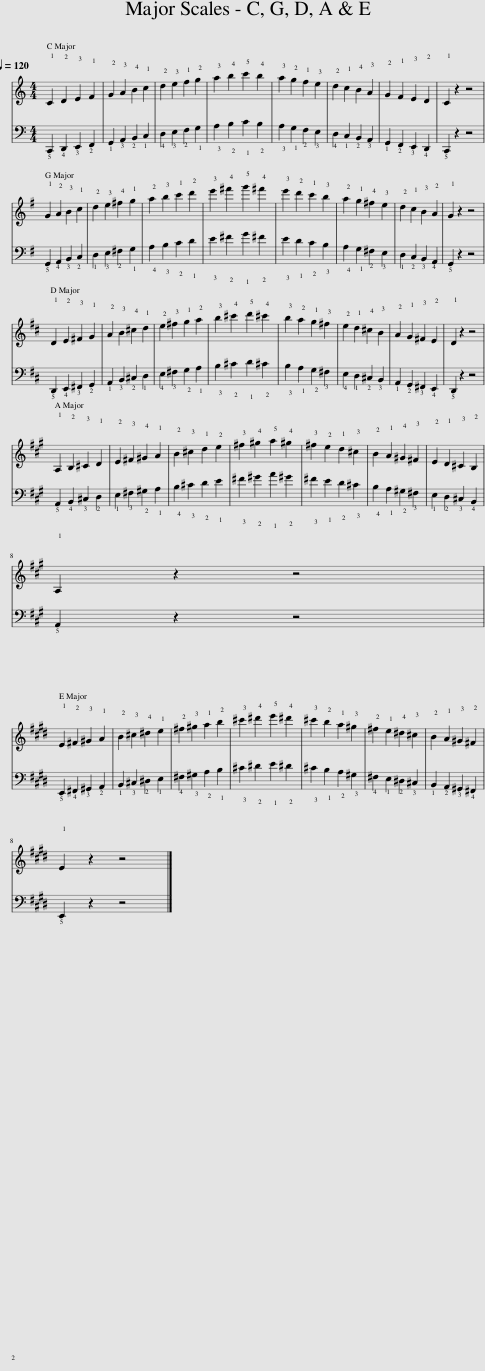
X:1
%%score { 1 | 2 }
L:1/8
Q:1/4=120
M:4/4
I:linebreak $
K:C
V:1 treble
V:2 bass
V:1
 !1!C2 !2!D2 !3!E2 !1!F2 | !2!G2 !3!A2 !4!B2 !1!c2 | !2!d2 !3!e2 !1!f2 !2!g2 | !3!a2 !4!b2 !5!c'2 !4!b2 | !3!a2 !2!g2 !1!f2 !3!e2 | %5
 !2!d2 !1!c2 !4!B2 !3!A2 | !2!G2 !1!F2 !3!E2 !2!D2 | !1!C2 z2 z4 |$[K:G] !1!G2 !2!A2 !3!B2 !1!c2 | !2!d2 !3!e2 !4!^f2 !1!g2 | %10
 !2!a2 !3!b2 !1!c'2 !2!d'2 | !3!e'2 !4!^f'2 !5!g'2 !4!^f'2 | !3!e'2 !2!d'2 !1!c'2 !3!b2 | !2!a2 !1!g2 !4!^f2 !3!e2 | !2!d2 !1!c2 !3!B2 !2!A2 | %15
 !1!G2 z2 z4 |$[K:D] !1!D2 !2!E2 !3!^F2 !1!G2 | !2!A2 !3!B2 !4!^c2 !1!d2 | !2!e2 !3!^f2 !1!g2 !2!a2 | !3!b2 !4!^c'2 !5!d'2 !4!^c'2 | %20
 !3!b2 !2!a2 !1!g2 !3!^f2 | !2!e2 !1!d2 !4!^c2 !3!B2 | !2!A2 !1!G2 !3!^F2 !2!E2 | !1!D2 z2 z4 |$[K:A] !1!A,2 !2!B,2 !3!^C2 !1!D2 | %25
 !2!E2 !3!^F2 !4!^G2 !1!A2 | !2!B2 !3!^c2 !1!d2 !2!e2 | !3!^f2 !4!^g2 !5!a2 !4!^g2 | !3!^f2 !2!e2 !1!d2 !3!^c2 | !2!B2 !1!A2 !4!^G2 !3!^F2 | %30
 !2!E2 !1!D2 !3!^C2 !2!B,2 |$ !1!A,2 z2 z4 |$[K:E] !1!E2 !2!^F2 !3!^G2 !1!A2 | !2!B2 !3!^c2 !4!^d2 !1!e2 | !2!^f2 !3!^g2 !1!a2 !2!b2 | %35
 !3!^c'2 !4!^d'2 !5!e'2 !4!^d'2 | !3!^c'2 !2!b2 !1!a2 !3!^g2 | !2!^f2 !1!e2 !4!^d2 !3!^c2 | !2!B2 !1!A2 !3!^G2 !2!^F2 |$ !1!E2 z2 z4 |] %40
V:2
 !5!C,,2 !4!D,,2 !3!E,,2 !2!F,,2 | !1!G,,2 !3!A,,2 !2!B,,2 !1!C,2 | !4!D,2 !3!E,2 !2!F,2 !1!G,2 | !3!A,2 !2!B,2 !1!C2 !2!B,2 | !3!A,2 !1!G,2 !2!F,2 !3!E,2 | %5
 !4!D,2 !1!C,2 !2!B,,2 !3!A,,2 | !1!G,,2 !2!F,,2 !3!E,,2 !4!D,,2 | !5!C,,2 z2 z4 |$[K:G] !5!G,,2 !4!A,,2 !3!B,,2 !2!C,2 | !1!D,2 !3!E,2 !2!^F,2 !1!G,2 | %10
 !4!A,2 !3!B,2 !2!C2 !1!D2 | !3!E2 !2!^F2 !1!G2 !2!^F2 | !3!E2 !1!D2 !2!C2 !3!B,2 | !4!A,2 !1!G,2 !2!^F,2 !3!E,2 | !1!D,2 !2!C,2 !3!B,,2 !4!A,,2 | %15
 !5!G,,2 z2 z4 |$[K:D] !5!D,,2 !4!E,,2 !3!^F,,2 !2!G,,2 | !1!A,,2 !3!B,,2 !2!^C,2 !1!D,2 | !4!E,2 !3!^F,2 !2!G,2 !1!A,2 | !3!B,2 !2!^C2 !1!D2 !2!^C2 | %20
 !3!B,2 !1!A,2 !2!G,2 !3!^F,2 | !4!E,2 !1!D,2 !2!^C,2 !3!B,,2 | !1!A,,2 !2!G,,2 !3!^F,,2 !4!E,,2 | !5!D,,2 z2 z4 |$[K:A] !5!A,,2 !4!B,,2 !3!^C,2 !2!D,2 | %25
 !1!E,2 !3!^F,2 !2!^G,2 !1!A,2 | !4!B,2 !3!^C2 !2!D2 !1!E2 | !3!^F2 !2!^G2 !1!A2 !2!^G2 | !3!^F2 !1!E2 !2!D2 !3!^C2 | !4!B,2 !1!A,2 !2!^G,2 !3!^F,2 | %30
 !1!E,2 !2!D,2 !3!^C,2 !4!B,,2 |$ !5!A,,2 z2 z4 |$[K:E] !5!E,,2 !4!^F,,2 !3!^G,,2 !2!A,,2 | !1!B,,2 !3!^C,2 !2!^D,2 !1!E,2 | !4!^F,2 !3!^G,2 !2!A,2 !1!B,2 | %35
 !3!^C2 !2!^D2 !1!E2 !2!^D2 | !3!^C2 !1!B,2 !2!A,2 !3!^G,2 | !4!^F,2 !1!E,2 !2!^D,2 !3!^C,2 | !1!B,,2 !2!A,,2 !3!^G,,2 !4!^F,,2 |$ !5!E,,2 z2 z4 |] %40
